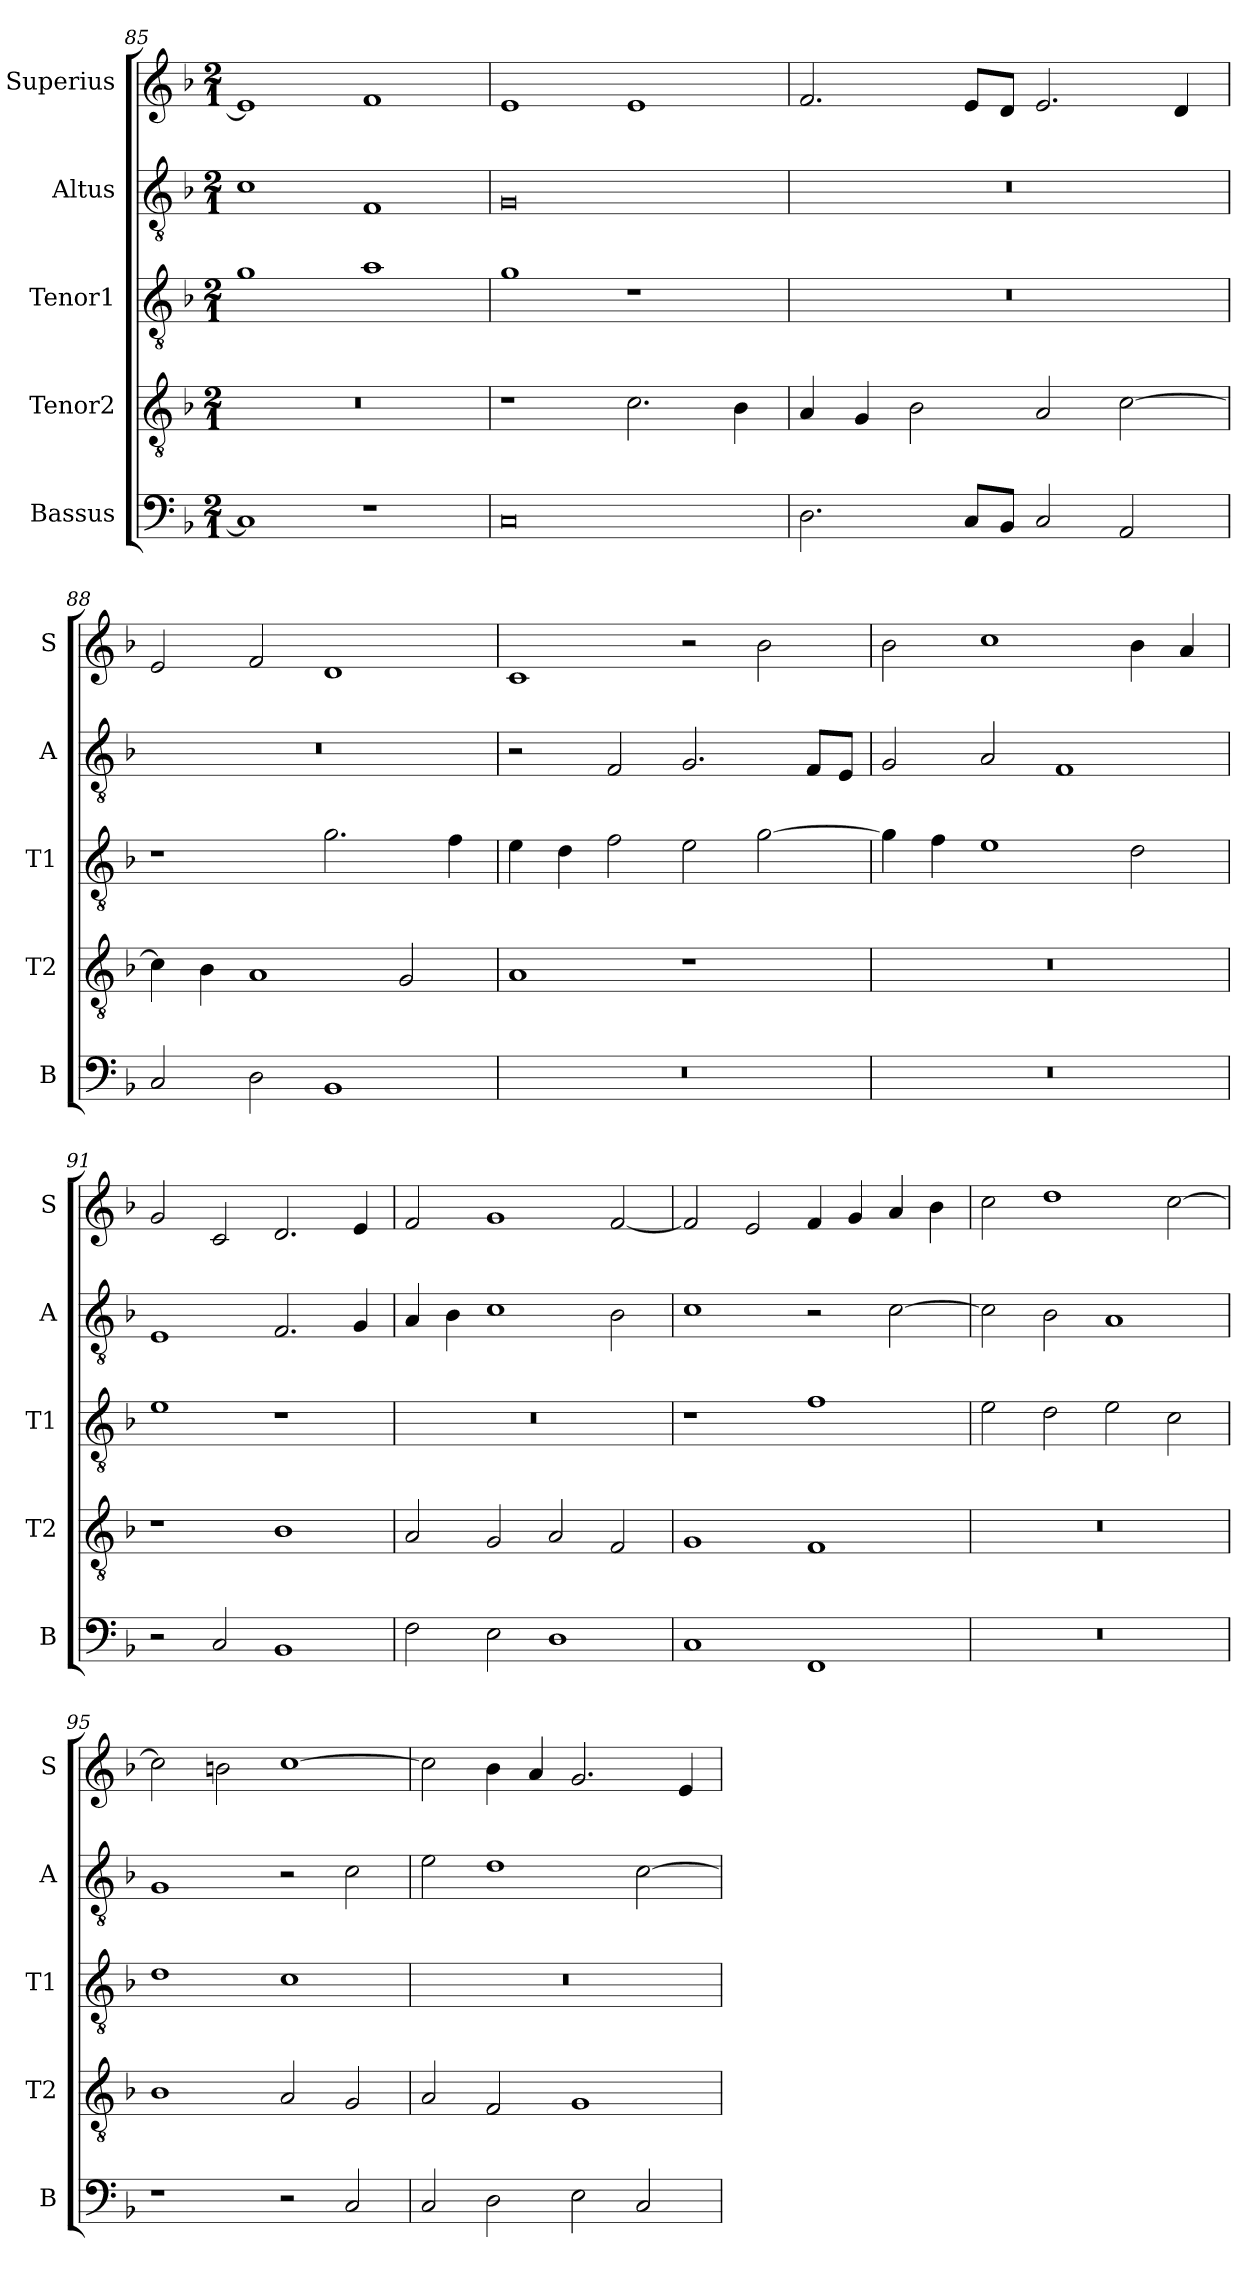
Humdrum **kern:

**kern	**kern	**kern	**kern	**kern
*part5	*part4	*part3	*part2	*part1
*staff5	*staff4	*staff3	*staff2	*staff1
*I"Bassus	*I"Tenor2	*I"Tenor1	*I"Altus	*I"Superius
*I'B	*I'T2	*I'T1	*I'A	*I'S
*clefF4	*clefGv2	*clefGv2	*clefGv2	*clefG2
*k[b-]	*k[b-]	*k[b-]	*k[b-]	*k[b-]
*M2/1	*M2/1	*M2/1	*M2/1	*M2/1
=85	=85	=85	=85	=85
1C]	0r	1g	1c	1e]
1r	.	1a	1F	1f
=86	=86	=86	=86	=86
0C	1r	1g	0G	1e
.	2.c\	1r	.	1e
.	4B-\	.	.	.
=87	=87	=87	=87	=87
2.D\	4A/	0r	0r	2.f/
.	4G/	.	.	.
.	2B-\	.	.	.
8C/L	.	.	.	8e/L
8BB-/J	.	.	.	8d/J
2C/	2A/	.	.	2.e/
2AA/	[2c\	.	.	.
.	.	.	.	4d/
=88	=88	=88	=88	=88
2C/	4c\]	1r	0r	2e/
.	4B-\	.	.	.
2D\	1A	.	.	2f/
1BB-	.	2.g\	.	1d
.	2G/	.	.	.
.	.	4f\	.	.
=89	=89	=89	=89	=89
0r	1A	4e\	2r	1c
.	.	4d\	.	.
.	.	2f\	2F/	.
.	1r	2e\	2.G/	2r
.	.	[2g\	.	2b-\
.	.	.	8F/L	.
.	.	.	8E/J	.
=90	=90	=90	=90	=90
0r	0r	4g\]	2G/	2b-\
.	.	4f\	.	.
.	.	1e	2A/	1cc
.	.	.	1F	.
.	.	2d\	.	4b-\
.	.	.	.	4a/
=91	=91	=91	=91	=91
2r	1r	1e	1E	2g/
2C/	.	.	.	2c/
1BB-	1B-	1r	2.F/	2.d/
.	.	.	4G/	4e/
=92	=92	=92	=92	=92
2F\	2A/	0r	4A/	2f/
.	.	.	4B-\	.
2E\	2G/	.	1c	1g
1D	2A/	.	.	.
.	2F/	.	2B-\	[2f/
=93	=93	=93	=93	=93
1C	1G	1r	1c	2f/]
.	.	.	.	2e/
1FF	1F	1f	2r	4f/
.	.	.	.	4g/
.	.	.	[2c\	4a/
.	.	.	.	4b-\
=94	=94	=94	=94	=94
0r	0r	2e\	2c\]	2cc\
.	.	2d\	2B-\	1dd
.	.	2e\	1A	.
.	.	2c\	.	[2cc\
=95	=95	=95	=95	=95
1r	1B-	1d	1G	2cc\]
.	.	.	.	2bn\
2r	2A/	1c	2r	[1cc
2C/	2G/	.	2c\	.
=96	=96	=96	=96	=96
2C/	2A/	0r	2e\	2cc\]
2D\	2F/	.	1d	4b-\
.	.	.	.	4a/
2E\	1G	.	.	2.g/
2C/	.	.	[2c\	.
.	.	.	.	4e/
=	=	=	=	=
*-	*-	*-	*-	*-
